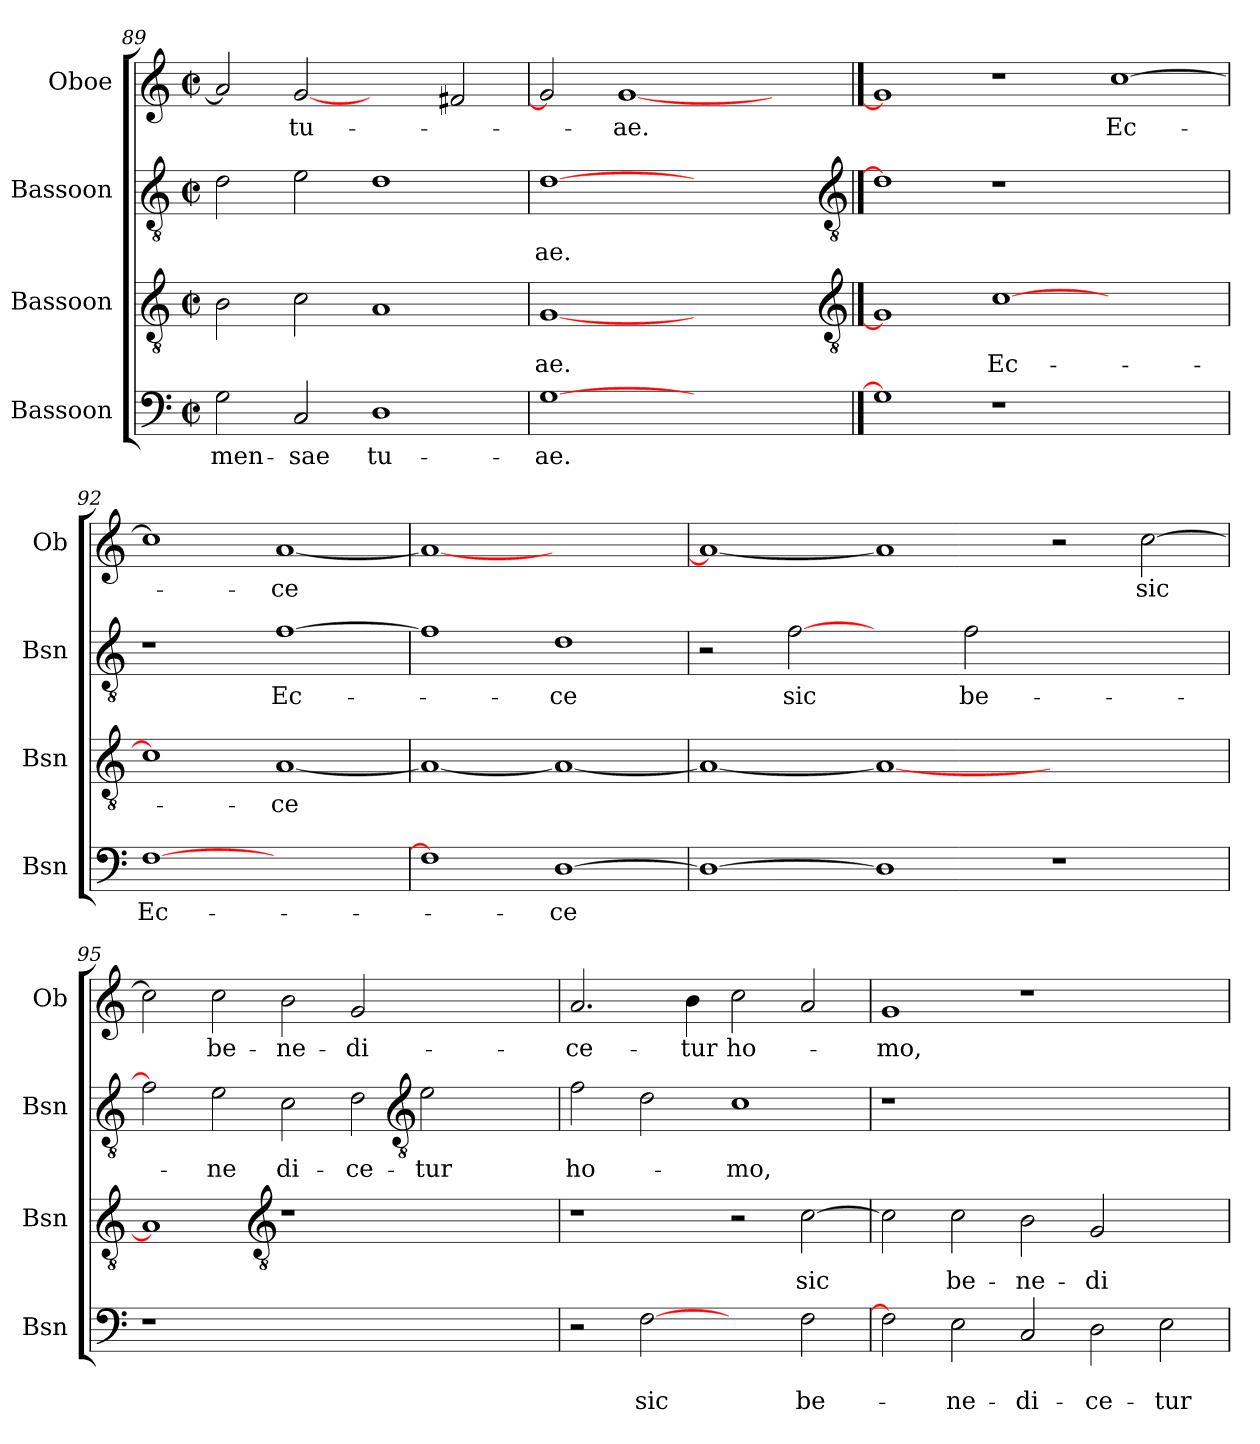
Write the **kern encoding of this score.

**kern	**text	**text	**kern	**text	**kern	**text	**kern	**text
*part4	*part4	*part4	*part3	*part3	*part2	*part2	*part1	*part1
*staff4	*staff4	*staff4	*staff3	*staff3	*staff2	*staff2	*staff1	*staff1
*I"Bassoon	*	*	*I"Bassoon	*	*I"Bassoon	*	*I"Oboe	*
*I'Bsn	*	*	*I'Bsn	*	*I'Bsn	*	*I'Ob	*
*clefF4	*	*	*clefGv2	*	*clefGv2	*	*clefG2	*
*M2/2	*	*	*M2/2	*	*M2/2	*	*M2/2	*
*met(c|)	*	*	*met(c|)	*	*met(c|)	*	*met(c|)	*
=89	=89	=89	=89	=89	=89	=89	=89	=89
!	!LO:LY:b	!	!	!	!	!	!	!
2G	men-	.	2B	.	2d	.	2a]	.
!	!LO:LY:b	!	!	!	!	!	!	!LO:LY:b
2C	-sae	.	2c	.	2e	.	[2g	tu-
!	!LO:LY:b	!	!	!	!	!	!	!
1D	tu-	.	1A	.	1d	.	2ryy	.
.	.	.	.	.	.	.	2f#X	.
=90	=90	=90	=90	=90	=90	=90	=90	=90
!	!LO:LY:b	!	!	!LO:LY:b	!	!LO:LY:b	!	!
[1G	-ae.	.	[1G	ae.	[1d	-ae.	2g]	.
!	!	!	!	!	!	!	!	!LO:LY:b
.	.	.	.	.	.	.	[1g	-ae.
1ryy	.	.	1ryy	.	1ryy	.	.	.
.	.	.	.	.	.	.	2ryy	.
*	*	*	*clefGv2	*	*clefGv2	*	*	*
!!LO:LB:g=z
==91	==91	==91	==91	==91	==91	==91	==91	==91
1G]	.	.	1G]	.	1d]	.	1g]	.
!	!	!	!	!LO:LY:b	!	!	!	!
1r	.	.	[1c	Ec-	1r	.	1r	.
!	!	!	!	!	!	!	!	!LO:LY:b
1ryy	.	.	1ryy	.	1ryy	.	[1cc	Ec-
=92	=92	=92	=92	=92	=92	=92	=92	=92
!	!LO:LY:b	!	!	!	!	!	!	!
[1F	Ec-	.	1c]	.	1r	.	1cc]	.
!	!	!	!	!LO:LY:b	!	!LO:LY:b	!	!LO:LY:b
1ryy	.	.	[1A	-ce	[1f	Ec-	[1a	-ce
=93	=93	=93	=93	=93	=93	=93	=93	=93
1F]	.	.	1A_	.	1f]	.	1a_	.
!	!LO:LY:b	!	!	!	!	!LO:LY:b	!	!
[1D	-ce	.	1A_	.	1d	-ce	1ryy	.
=94	=94	=94	=94	=94	=94	=94	=94	=94
1D_	.	.	1A_	.	2r	.	1a_	.
!	!	!	!	!	!	!LO:LY:b	!	!
.	.	.	.	.	[2f	sic	.	.
1D]	.	.	1A_	.	2ryy	.	1a]	.
!	!	!	!	!	!	!LO:LY:b	!	!
.	.	.	.	.	2f	be-	.	.
1r	.	.	1ryy	.	1ryy	.	2r	.
!	!	!	!	!	!	!	!	!LO:LY:b
.	.	.	.	.	.	.	[2cc	sic
=95	=95	=95	=95	=95	=95	=95	=95	=95
1r	.	.	1A]	.	2f]	.	2cc]	.
!	!	!	!	!	!	!LO:LY:b	!	!LO:LY:b
.	.	.	.	.	2e	-ne	2cc	be-
*	*	*	*clefGv2	*	*	*	*	*
!	!	!	!	!	!	!LO:LY:b	!	!LO:LY:b
1ryy	.	.	1r	.	2c	di-	2b	-ne-
!	!	!	!	!	!	!LO:LY:b	!	!LO:LY:b
.	.	.	.	.	2d	-ce-	2g	-di-
*	*	*	*	*	*clefGv2	*	*	*
!	!	!	!	!	!	!LO:LY:b	!	!
1ryy	.	.	1ryy	.	2e	-tur	1ryy	.
.	.	.	.	.	2ryy	.	.	.
!!LO:PB:g=z
=96	=96	=96	=96	=96	=96	=96	=96	=96
!	!	!	!	!	!	!LO:LY:b	!	!LO:LY:b
2r	.	.	1r	.	2f	ho-	2.a	-ce-
!	!	!LO:LY:b	!	!	!	!	!	!
[2F	.	sic	.	.	2d	.	.	.
!	!	!	!	!	!	!	!	!LO:LY:b
.	.	.	.	.	.	.	4b	-tur
!	!	!	!	!	!	!LO:LY:b	!	!LO:LY:b
2ryy	.	.	2r	.	1c	-mo,	2cc	ho-
!	!	!LO:LY:b	!	!LO:LY:b	!	!	!	!
2F	.	be-	[2c	sic	.	.	2a	.
=97	=97	=97	=97	=97	=97	=97	=97	=97
!	!	!	!	!	!	!	!	!LO:LY:b
2F]	.	.	2c]	.	1r	.	1g	-mo,
!	!	!LO:LY:b	!	!LO:LY:b	!	!	!	!
2E	.	-ne-	2c	be-	.	.	.	.
!	!	!LO:LY:b	!	!LO:LY:b	!	!	!	!
2C	.	-di-	2B	-ne-	1ryy	.	1r	.
!	!	!LO:LY:b	!	!LO:LY:b	!	!	!	!
2D	.	-ce-	2G	-di-	.	.	.	.
!	!	!LO:LY:b	!	!	!	!	!	!
2E	.	-tur	2ryy	.	2ryy	.	2ryy	.
=	=	=	=	=	=	=	=	=
*-	*-	*-	*-	*-	*-	*-	*-	*-
